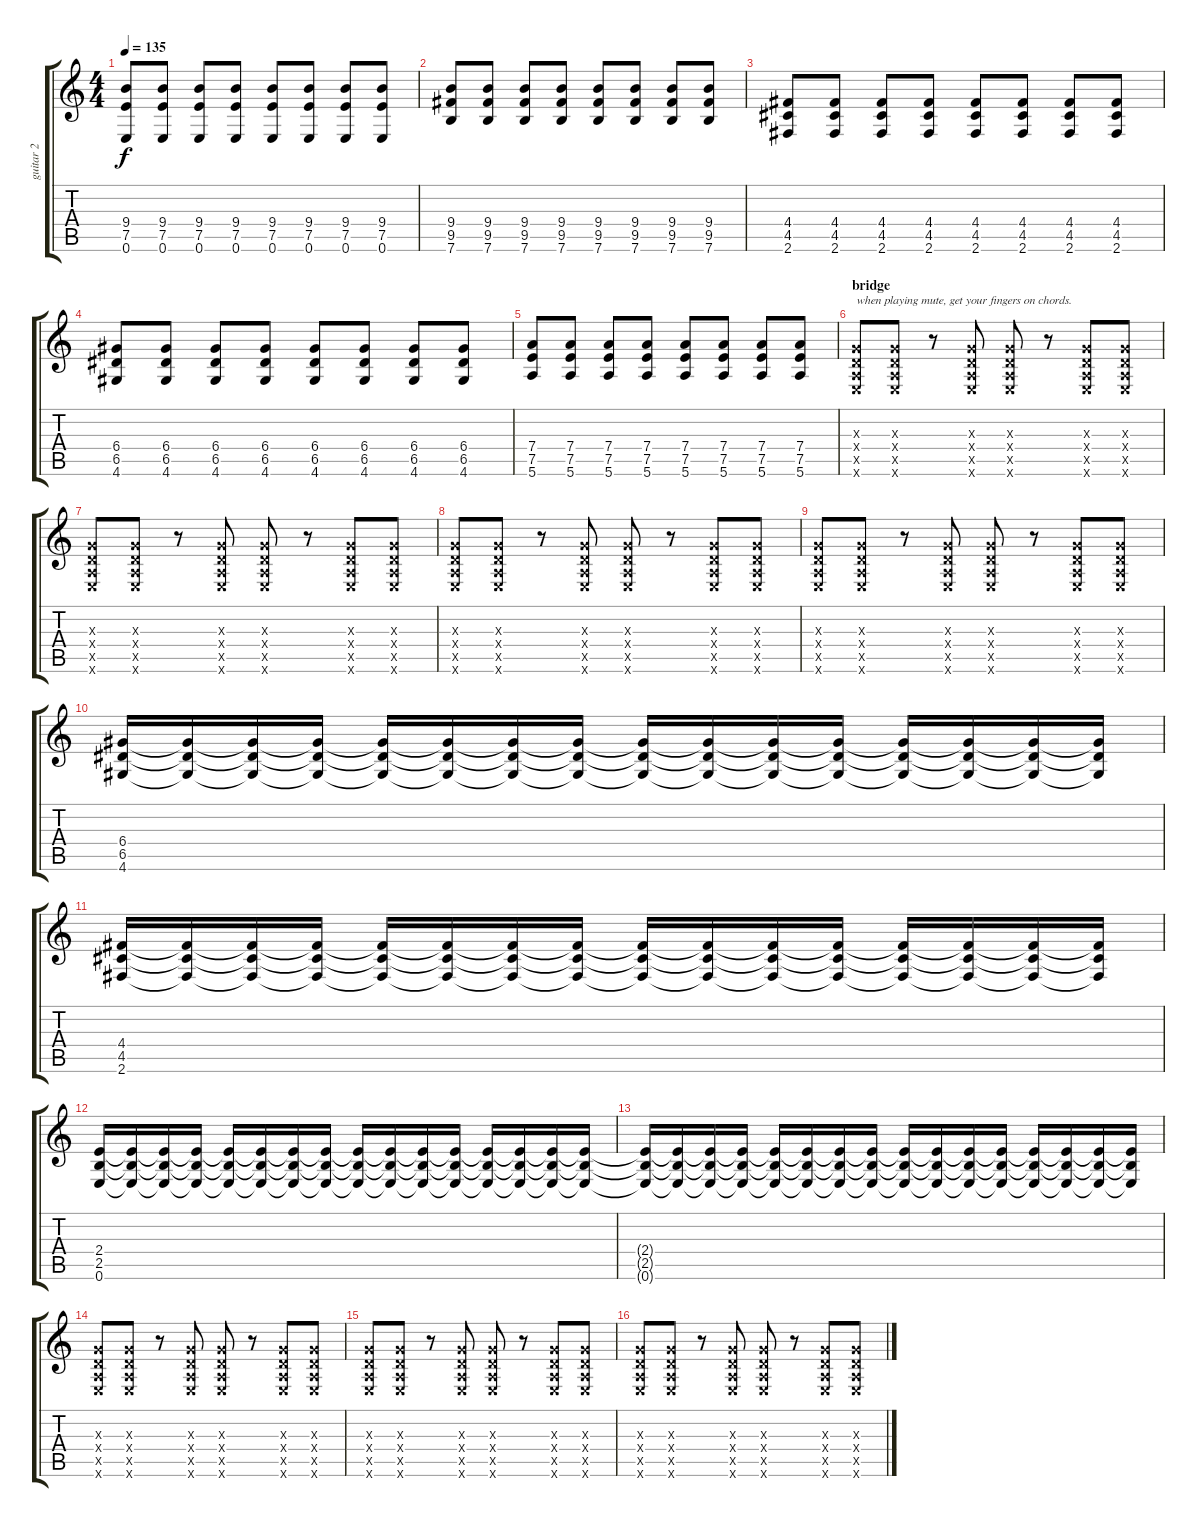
\track ("guitar 2" "guitar 2") {instrument overdrivenguitar}
\staff {score tabs}
\tuning (E4 B3 G3 D3 A2 E2) {hide}
\ts (4 4)
\tempo 135
\clef g2
\ks c
(9.4 7.5 0.6).8{dy f} (9.4 7.5 0.6).8 (9.4 7.5 0.6).8 (9.4 7.5 0.6).8 (9.4 7.5 0.6).8 (9.4 7.5 0.6).8 (9.4 7.5 0.6).8 (9.4 7.5 0.6).8 |
(9.4 9.5 7.6).8 (9.4 9.5 7.6).8 (9.4 9.5 7.6).8 (9.4 9.5 7.6).8 (9.4 9.5 7.6).8 (9.4 9.5 7.6).8 (9.4 9.5 7.6).8 (9.4 9.5 7.6).8 |
(4.4 4.5 2.6).8 (4.4 4.5 2.6).8 (4.4 4.5 2.6).8 (4.4 4.5 2.6).8 (4.4 4.5 2.6).8 (4.4 4.5 2.6).8 (4.4 4.5 2.6).8 (4.4 4.5 2.6).8 |
(6.4 6.5 4.6).8 (6.4 6.5 4.6).8 (6.4 6.5 4.6).8 (6.4 6.5 4.6).8 (6.4 6.5 4.6).8 (6.4 6.5 4.6).8 (6.4 6.5 4.6).8 (6.4 6.5 4.6).8 |
(7.4 7.5 5.6).8 (7.4 7.5 5.6).8 (7.4 7.5 5.6).8 (7.4 7.5 5.6).8 (7.4 7.5 5.6).8 (7.4 7.5 5.6).8 (7.4 7.5 5.6).8 (7.4 7.5 5.6).8 |
\section ("" "bridge")
(0.3{x} 0.4{x} 0.5{x} 0.6{x}).8{txt "when playing mute, get your fingers on chords." volume 16} (0.3{x} 0.4{x} 0.5{x} 0.6{x}).8 r.8 (0.3{x} 0.4{x} 0.5{x} 0.6{x}).8 (0.3{x} 0.4{x} 0.5{x} 0.6{x}).8 r.8 (0.3{x} 0.4{x} 0.5{x} 0.6{x}).8 (0.3{x} 0.4{x} 0.5{x} 0.6{x}).8 |
(0.3{x} 0.4{x} 0.5{x} 0.6{x}).8 (0.3{x} 0.4{x} 0.5{x} 0.6{x}).8 r.8 (0.3{x} 0.4{x} 0.5{x} 0.6{x}).8 (0.3{x} 0.4{x} 0.5{x} 0.6{x}).8 r.8 (0.3{x} 0.4{x} 0.5{x} 0.6{x}).8 (0.3{x} 0.4{x} 0.5{x} 0.6{x}).8 |
(0.3{x} 0.4{x} 0.5{x} 0.6{x}).8 (0.3{x} 0.4{x} 0.5{x} 0.6{x}).8 r.8 (0.3{x} 0.4{x} 0.5{x} 0.6{x}).8 (0.3{x} 0.4{x} 0.5{x} 0.6{x}).8 r.8 (0.3{x} 0.4{x} 0.5{x} 0.6{x}).8 (0.3{x} 0.4{x} 0.5{x} 0.6{x}).8 |
(0.3{x} 0.4{x} 0.5{x} 0.6{x}).8 (0.3{x} 0.4{x} 0.5{x} 0.6{x}).8 r.8 (0.3{x} 0.4{x} 0.5{x} 0.6{x}).8 (0.3{x} 0.4{x} 0.5{x} 0.6{x}).8 r.8 (0.3{x} 0.4{x} 0.5{x} 0.6{x}).8 (0.3{x} 0.4{x} 0.5{x} 0.6{x}).8 |
(6.4 6.5 4.6).16{volume 13} (6.4{t} 6.5{t} 4.6{t}).16{volume 5} (6.4{t} 6.5{t} 4.6{t}).16{volume 11} (6.4{t} 6.5{t} 4.6{t}).16{volume 4} (6.4{t} 6.5{t} 4.6{t}).16{volume 10} (6.4{t} 6.5{t} 4.6{t}).16{volume 4} (6.4{t} 6.5{t} 4.6{t}).16{volume 11} (6.4{t} 6.5{t} 4.6{t}).16{volume 3} (6.4{t} 6.5{t} 4.6{t}).16{volume 11} (6.4{t} 6.5{t} 4.6{t}).16{volume 3} (6.4{t} 6.5{t} 4.6{t}).16{volume 10} (6.4{t} 6.5{t} 4.6{t}).16{volume 1} (6.4{t} 6.5{t} 4.6{t}).16{volume 9} (6.4{t} 6.5{t} 4.6{t}).16{volume 2} (6.4{t} 6.5{t} 4.6{t}).16{volume 9} (6.4{t} 6.5{t} 4.6{t}).16{volume 0} |
(4.4 4.5 2.6).16{volume 13} (4.4{t} 4.5{t} 2.6{t}).16{volume 5} (4.4{t} 4.5{t} 2.6{t}).16{volume 11} (4.4{t} 4.5{t} 2.6{t}).16{volume 4} (4.4{t} 4.5{t} 2.6{t}).16{volume 10} (4.4{t} 4.5{t} 2.6{t}).16{volume 4} (4.4{t} 4.5{t} 2.6{t}).16{volume 11} (4.4{t} 4.5{t} 2.6{t}).16{volume 3} (4.4{t} 4.5{t} 2.6{t}).16{volume 11} (4.4{t} 4.5{t} 2.6{t}).16{volume 3} (4.4{t} 4.5{t} 2.6{t}).16{volume 10} (4.4{t} 4.5{t} 2.6{t}).16{volume 1} (4.4{t} 4.5{t} 2.6{t}).16{volume 9} (4.4{t} 4.5{t} 2.6{t}).16{volume 2} (4.4{t} 4.5{t} 2.6{t}).16{volume 9} (4.4{t} 4.5{t} 2.6{t}).16{volume 0} |
(2.4 2.5 0.6).16{volume 13} (2.4{t} 2.5{t} 0.6{t}).16{volume 5} (2.4{t} 2.5{t} 0.6{t}).16{volume 11} (2.4{t} 2.5{t} 0.6{t}).16{volume 4} (2.4{t} 2.5{t} 0.6{t}).16{volume 10} (2.4{t} 2.5{t} 0.6{t}).16{volume 4} (2.4{t} 2.5{t} 0.6{t}).16{volume 11} (2.4{t} 2.5{t} 0.6{t}).16{volume 3} (2.4{t} 2.5{t} 0.6{t}).16{volume 11} (2.4{t} 2.5{t} 0.6{t}).16{volume 3} (2.4{t} 2.5{t} 0.6{t}).16{volume 10} (2.4{t} 2.5{t} 0.6{t}).16{volume 1} (2.4{t} 2.5{t} 0.6{t}).16{volume 9} (2.4{t} 2.5{t} 0.6{t}).16{volume 2} (2.4{t} 2.5{t} 0.6{t}).16{volume 9} (2.4{t} 2.5{t} 0.6{t}).16{volume 0} |
(2.4{t} 2.5{t} 0.6{t}).16{volume 13} (2.4{t} 2.5{t} 0.6{t}).16{volume 5} (2.4{t} 2.5{t} 0.6{t}).16{volume 11} (2.4{t} 2.5{t} 0.6{t}).16{volume 4} (2.4{t} 2.5{t} 0.6{t}).16{volume 10} (2.4{t} 2.5{t} 0.6{t}).16{volume 4} (2.4{t} 2.5{t} 0.6{t}).16{volume 11} (2.4{t} 2.5{t} 0.6{t}).16{volume 3} (2.4{t} 2.5{t} 0.6{t}).16{volume 11} (2.4{t} 2.5{t} 0.6{t}).16{volume 3} (2.4{t} 2.5{t} 0.6{t}).16{volume 10} (2.4{t} 2.5{t} 0.6{t}).16{volume 1} (2.4{t} 2.5{t} 0.6{t}).16{volume 9} (2.4{t} 2.5{t} 0.6{t}).16{volume 2} (2.4{t} 2.5{t} 0.6{t}).16{volume 9} (2.4{t} 2.5{t} 0.6{t}).16{volume 0} |
(0.3{x} 0.4{x} 0.5{x} 0.6{x}).8 (0.3{x} 0.4{x} 0.5{x} 0.6{x}).8 r.8 (0.3{x} 0.4{x} 0.5{x} 0.6{x}).8 (0.3{x} 0.4{x} 0.5{x} 0.6{x}).8 r.8 (0.3{x} 0.4{x} 0.5{x} 0.6{x}).8 (0.3{x} 0.4{x} 0.5{x} 0.6{x}).8 |
(0.3{x} 0.4{x} 0.5{x} 0.6{x}).8 (0.3{x} 0.4{x} 0.5{x} 0.6{x}).8 r.8 (0.3{x} 0.4{x} 0.5{x} 0.6{x}).8 (0.3{x} 0.4{x} 0.5{x} 0.6{x}).8 r.8 (0.3{x} 0.4{x} 0.5{x} 0.6{x}).8 (0.3{x} 0.4{x} 0.5{x} 0.6{x}).8 |
(0.3{x} 0.4{x} 0.5{x} 0.6{x}).8 (0.3{x} 0.4{x} 0.5{x} 0.6{x}).8 r.8 (0.3{x} 0.4{x} 0.5{x} 0.6{x}).8 (0.3{x} 0.4{x} 0.5{x} 0.6{x}).8 r.8 (0.3{x} 0.4{x} 0.5{x} 0.6{x}).8 (0.3{x} 0.4{x} 0.5{x} 0.6{x}).8
